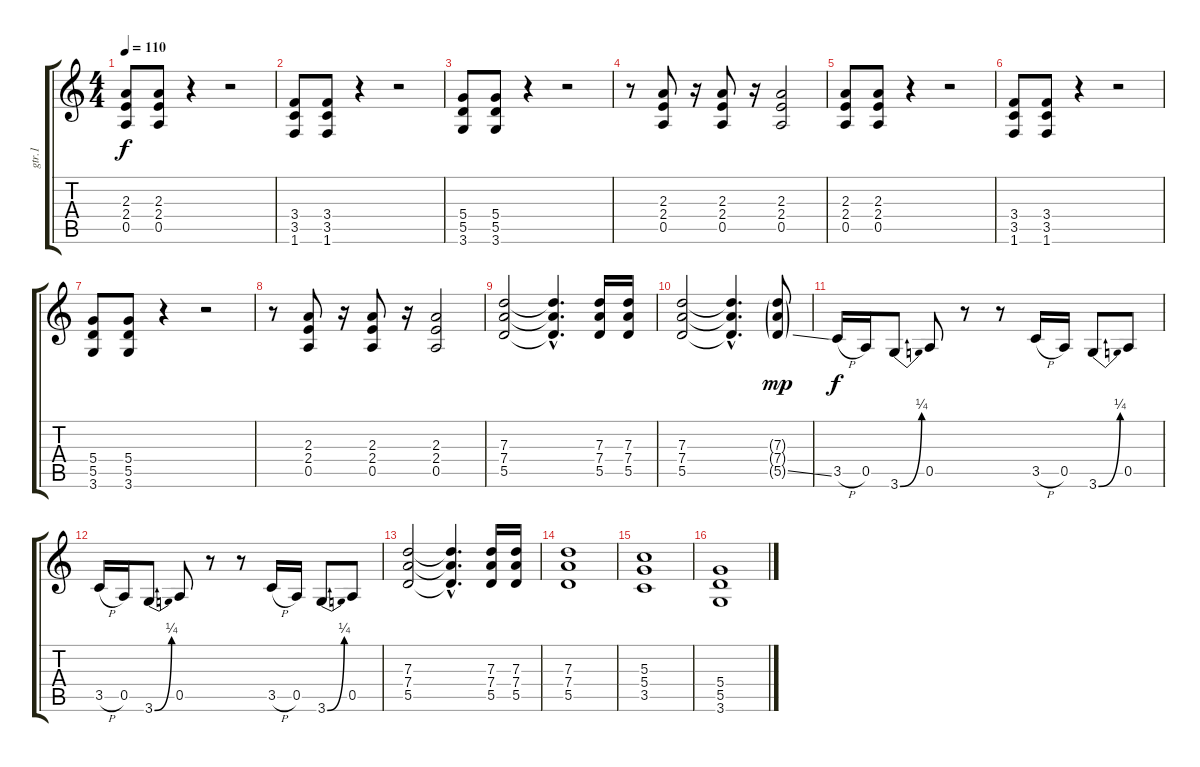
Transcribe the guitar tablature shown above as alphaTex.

\track ("gtr.1" "gtr.1") {instrument overdrivenguitar}
\staff {score tabs}
\tuning (E4 B3 G3 D3 A2 E2) {hide}
\ts (4 4)
\tempo 110
\clef g2
\ks c
(2.3 2.4 0.5).8{dy f} (2.3 2.4 0.5).8 r.4 r.2 |
(3.4 3.5 1.6).8 (3.4 3.5 1.6).8 r.4 r.2 |
(5.4 5.5 3.6).8 (5.4 5.5 3.6).8 r.4 r.2 |
r.8 (2.3 2.4 0.5).8 r.16 (2.3 2.4 0.5).8 r.16 (2.3 2.4 0.5).2 |
(2.3 2.4 0.5).8 (2.3 2.4 0.5).8 r.4 r.2 |
(3.4 3.5 1.6).8 (3.4 3.5 1.6).8 r.4 r.2 |
(5.4 5.5 3.6).8 (5.4 5.5 3.6).8 r.4 r.2 |
r.8 (2.3 2.4 0.5).8 r.16 (2.3 2.4 0.5).8 r.16 (2.3 2.4 0.5).2 |
(7.3 7.4 5.5).2 (7.3{hac t} 7.4{hac t} 5.5{hac t}).4{d} (7.3 7.4 5.5).16 (7.3 7.4 5.5).16 |
(7.3 7.4 5.5).2 (7.3{hac t} 7.4{hac t} 5.5{hac t}).4{d} (7.3{g} 7.4{g} 5.5{ss g}).8{dy mp} |
3.5{h}.16{dy f} 0.5.16 3.6{be (bend 0 0 60 1)}.8 0.5.8 r.8 r.8 3.5{h}.16 0.5.16 3.6{be (bend 0 0 60 1)}.8 0.5.8 |
3.5{h}.16 0.5.16 3.6{be (bend 0 0 60 1)}.8 0.5.8 r.8 r.8 3.5{h}.16 0.5.16 3.6{be (bend 0 0 60 1)}.8 0.5.8 |
(7.3 7.4 5.5).2 (7.3{hac t} 7.4{hac t} 5.5{hac t}).4{d} (7.3 7.4 5.5).16 (7.3 7.4 5.5).16 |
(7.3 7.4 5.5).1 |
(5.3 5.4 3.5).1 |
(5.4 5.5 3.6).1
